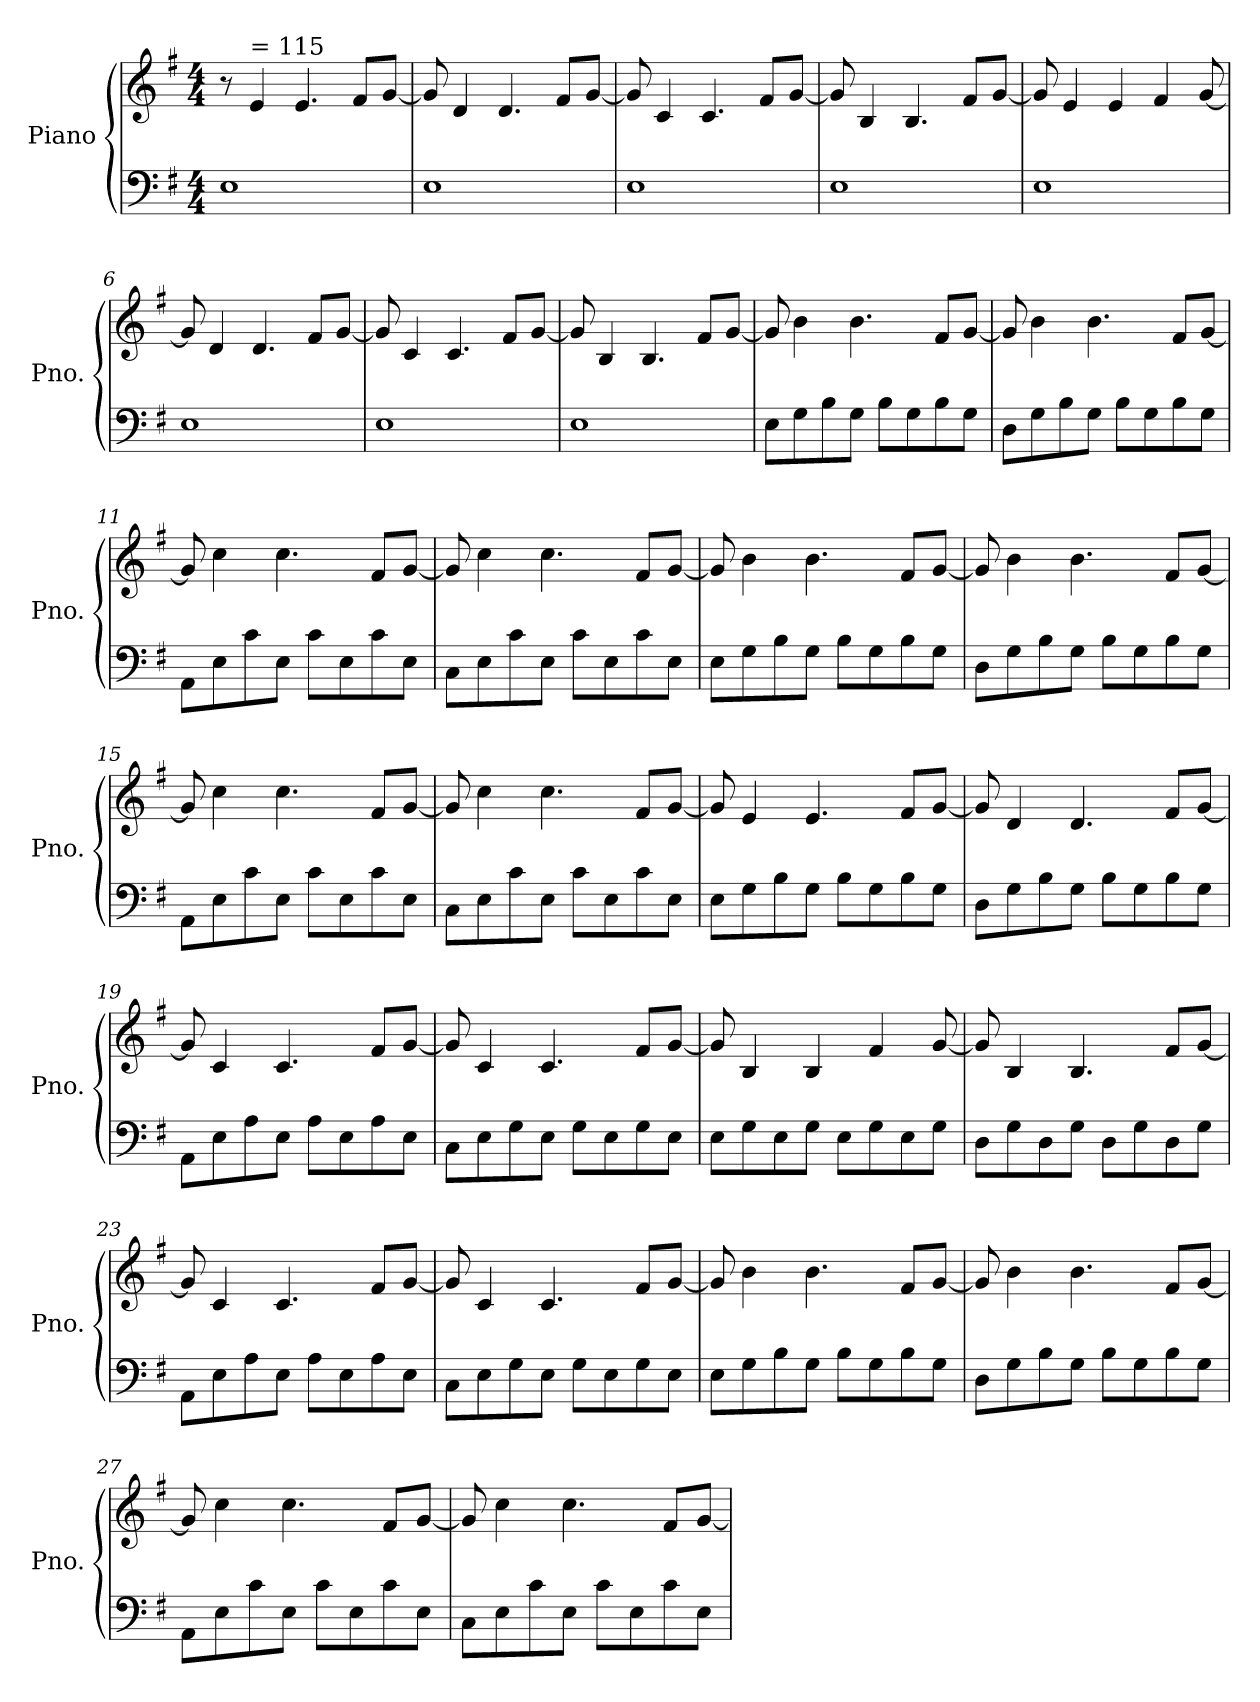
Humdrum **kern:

**kern	**kern
*part1	*part1
*staff2	*staff1
*I"Piano	*
*I'Pno.	*
*clefF4	*clefG2
*k[f#]	*k[f#]
*G:	*G:
*M4/4	*M4/4
=1	=1
1E	8r
!	!LO:TX:a:t== 115
.	4e/
.	4.e/
.	8f#/L
.	[8g/J
=2	=2
1E	8g/]
.	4d/
.	4.d/
.	8f#/L
.	[8g/J
=3	=3
1E	8g/]
.	4c/
.	4.c/
.	8f#/L
.	[8g/J
=4	=4
1E	8g/]
.	4B/
.	4.B/
.	8f#/L
.	[8g/J
!!LO:LB:g=z
=5	=5
1E	8g/]
.	4e/
.	4e/
.	4f#/
.	[8g/
=6	=6
1E	8g/]
.	4d/
.	4.d/
.	8f#/L
.	[8g/J
=7	=7
1E	8g/]
.	4c/
.	4.c/
.	8f#/L
.	[8g/J
=8	=8
1E	8g/]
.	4B/
.	4.B/
.	8f#/L
.	[8g/J
!!LO:LB:g=z
=9	=9
8E\L	8g/]
8G\	4b\
8B\	.
8G\J	4.b\
8B\L	.
8G\	.
8B\	8f#/L
8G\J	[8g/J
=10	=10
8D\L	8g/]
8G\	4b\
8B\	.
8G\J	4.b\
8B\L	.
8G\	.
8B\	8f#/L
8G\J	[8g/J
=11	=11
8AA\L	8g/]
8E\	4cc\
8c\	.
8E\J	4.cc\
8c\L	.
8E\	.
8c\	8f#/L
8E\J	[8g/J
=12	=12
8C\L	8g/]
8E\	4cc\
8c\	.
8E\J	4.cc\
8c\L	.
8E\	.
8c\	8f#/L
8E\J	[8g/J
!!LO:LB:g=z
=13	=13
8E\L	8g/]
8G\	4b\
8B\	.
8G\J	4.b\
8B\L	.
8G\	.
8B\	8f#/L
8G\J	[8g/J
=14	=14
8D\L	8g/]
8G\	4b\
8B\	.
8G\J	4.b\
8B\L	.
8G\	.
8B\	8f#/L
8G\J	[8g/J
=15	=15
8AA\L	8g/]
8E\	4cc\
8c\	.
8E\J	4.cc\
8c\L	.
8E\	.
8c\	8f#/L
8E\J	[8g/J
=16	=16
8C\L	8g/]
8E\	4cc\
8c\	.
8E\J	4.cc\
8c\L	.
8E\	.
8c\	8f#/L
8E\J	[8g/J
!!LO:LB:g=z
=17	=17
8E\L	8g/]
8G\	4e/
8B\	.
8G\J	4.e/
8B\L	.
8G\	.
8B\	8f#/L
8G\J	[8g/J
=18	=18
8D\L	8g/]
8G\	4d/
8B\	.
8G\J	4.d/
8B\L	.
8G\	.
8B\	8f#/L
8G\J	[8g/J
=19	=19
8AA\L	8g/]
8E\	4c/
8A\	.
8E\J	4.c/
8A\L	.
8E\	.
8A\	8f#/L
8E\J	[8g/J
=20	=20
8C\L	8g/]
8E\	4c/
8G\	.
8E\J	4.c/
8G\L	.
8E\	.
8G\	8f#/L
8E\J	[8g/J
!!LO:PB:g=z
=21	=21
8E\L	8g/]
8G\	4B/
8E\	.
8G\J	4B/
8E\L	.
8G\	4f#/
8E\	.
8G\J	[8g/
=22	=22
8D\L	8g/]
8G\	4B/
8D\	.
8G\J	4.B/
8D\L	.
8G\	.
8D\	8f#/L
8G\J	[8g/J
=23	=23
8AA\L	8g/]
8E\	4c/
8A\	.
8E\J	4.c/
8A\L	.
8E\	.
8A\	8f#/L
8E\J	[8g/J
=24	=24
8C\L	8g/]
8E\	4c/
8G\	.
8E\J	4.c/
8G\L	.
8E\	.
8G\	8f#/L
8E\J	[8g/J
!!LO:LB:g=z
=25	=25
8E\L	8g/]
8G\	4b\
8B\	.
8G\J	4.b\
8B\L	.
8G\	.
8B\	8f#/L
8G\J	[8g/J
=26	=26
8D\L	8g/]
8G\	4b\
8B\	.
8G\J	4.b\
8B\L	.
8G\	.
8B\	8f#/L
8G\J	[8g/J
=27	=27
8AA\L	8g/]
8E\	4cc\
8c\	.
8E\J	4.cc\
8c\L	.
8E\	.
8c\	8f#/L
8E\J	[8g/J
=28	=28
8C\L	8g/]
8E\	4cc\
8c\	.
8E\J	4.cc\
8c\L	.
8E\	.
8c\	8f#/L
8E\J	[8g/J
=	=
*-	*-
